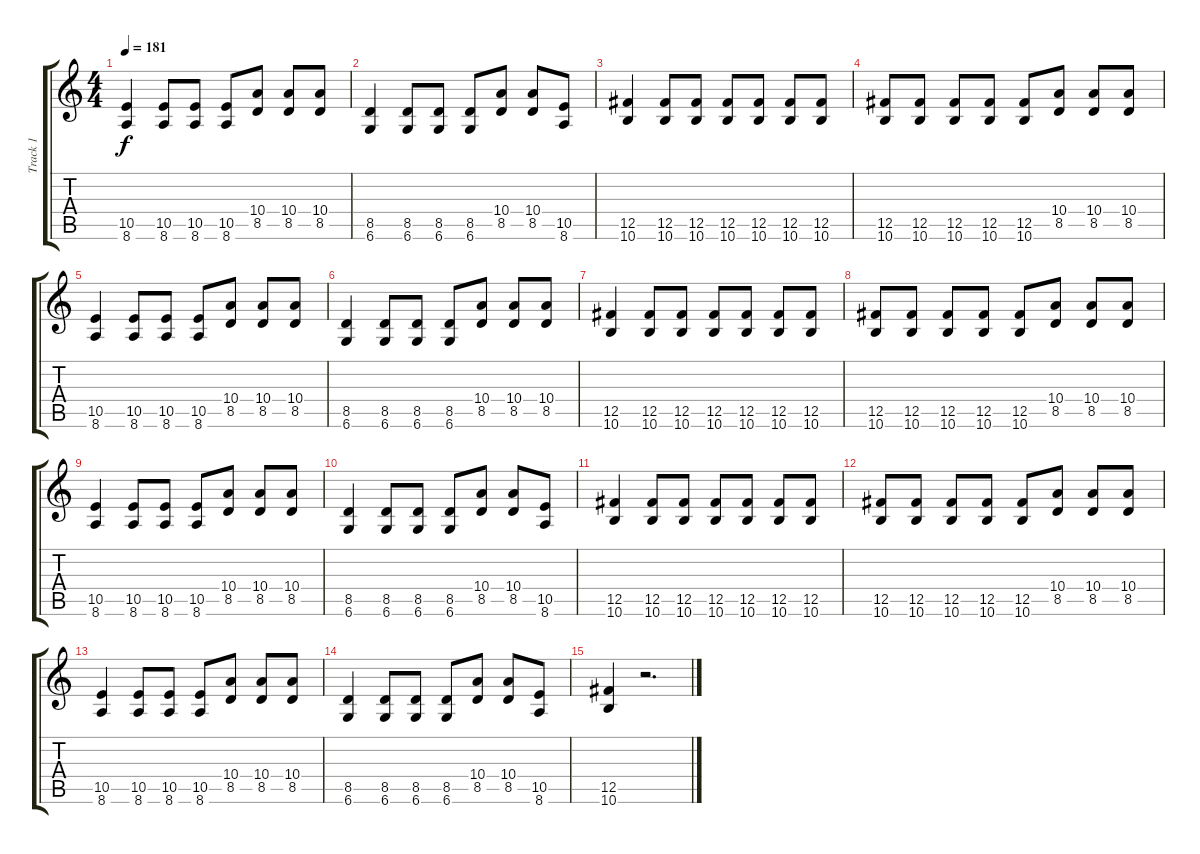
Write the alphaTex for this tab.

\track ("Track 1" "Track 1") {instrument distortionguitar}
\staff {score tabs}
\tuning (Db4 Ab3 E3 B2 Gb2 Db2) {hide}
\ts (4 4)
\tempo 181
\clef g2
\ks c
(10.5 8.6).4{dy f} (10.5 8.6).8 (10.5 8.6).8 (10.5 8.6).8 (10.4 8.5).8 (10.4 8.5).8 (10.4 8.5).8 |
(8.5 6.6).4 (8.5 6.6).8 (8.5 6.6).8 (8.5 6.6).8 (10.4 8.5).8 (10.4 8.5).8 (10.5 8.6).8 |
(12.5 10.6).4 (12.5 10.6).8 (12.5 10.6).8 (12.5 10.6).8 (12.5 10.6).8 (12.5 10.6).8 (12.5 10.6).8 |
(12.5 10.6).8 (12.5 10.6).8 (12.5 10.6).8 (12.5 10.6).8 (12.5 10.6).8 (10.4 8.5).8 (10.4 8.5).8 (10.4 8.5).8 |
(10.5 8.6).4 (10.5 8.6).8 (10.5 8.6).8 (10.5 8.6).8 (10.4 8.5).8 (10.4 8.5).8 (10.4 8.5).8 |
(8.5 6.6).4 (8.5 6.6).8 (8.5 6.6).8 (8.5 6.6).8 (10.4 8.5).8 (10.4 8.5).8 (10.4 8.5).8 |
(12.5 10.6).4 (12.5 10.6).8 (12.5 10.6).8 (12.5 10.6).8 (12.5 10.6).8 (12.5 10.6).8 (12.5 10.6).8 |
(12.5 10.6).8 (12.5 10.6).8 (12.5 10.6).8 (12.5 10.6).8 (12.5 10.6).8 (10.4 8.5).8 (10.4 8.5).8 (10.4 8.5).8 |
(10.5 8.6).4 (10.5 8.6).8 (10.5 8.6).8 (10.5 8.6).8 (10.4 8.5).8 (10.4 8.5).8 (10.4 8.5).8 |
(8.5 6.6).4 (8.5 6.6).8 (8.5 6.6).8 (8.5 6.6).8 (10.4 8.5).8 (10.4 8.5).8 (10.5 8.6).8 |
(12.5 10.6).4 (12.5 10.6).8 (12.5 10.6).8 (12.5 10.6).8 (12.5 10.6).8 (12.5 10.6).8 (12.5 10.6).8 |
(12.5 10.6).8 (12.5 10.6).8 (12.5 10.6).8 (12.5 10.6).8 (12.5 10.6).8 (10.4 8.5).8 (10.4 8.5).8 (10.4 8.5).8 |
(10.5 8.6).4 (10.5 8.6).8 (10.5 8.6).8 (10.5 8.6).8 (10.4 8.5).8 (10.4 8.5).8 (10.4 8.5).8 |
(8.5 6.6).4 (8.5 6.6).8 (8.5 6.6).8 (8.5 6.6).8 (10.4 8.5).8 (10.4 8.5).8 (10.5 8.6).8 |
(12.5 10.6).4 r.2{d}
